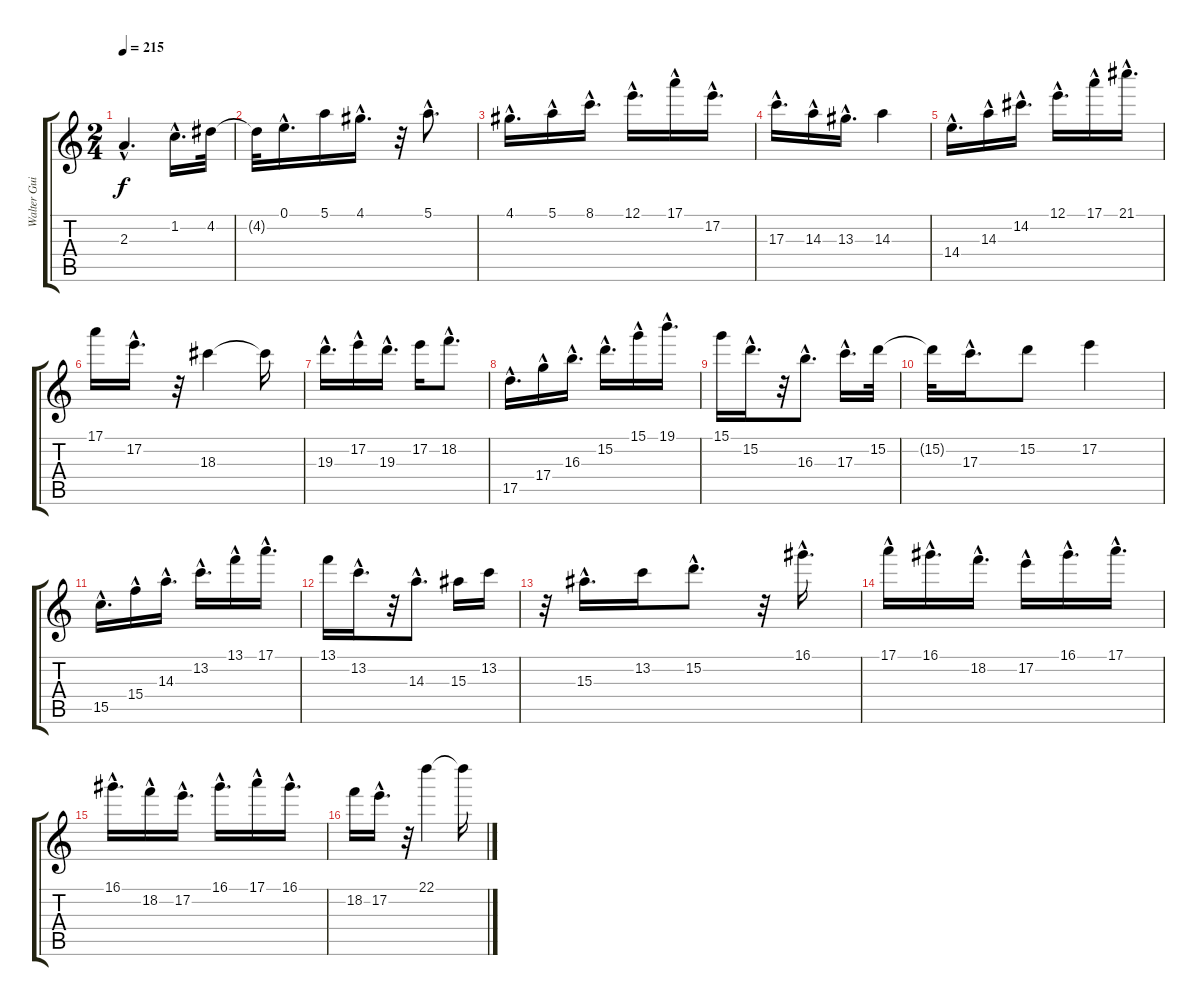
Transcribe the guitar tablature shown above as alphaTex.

\track ("Walter Guiardino" "Walter Gui") {instrument overdrivenguitar}
\staff {score tabs}
\tuning (E4 B3 G3 D3 A2 E2) {hide}
\ts (2 4)
\tempo 215
\clef g2
\ks c
2.3{hac}.4{d dy f} 1.2{hac}.16{d} 4.2.32 |
4.2{t}.32 0.1{hac}.16{d} 5.1.16 4.1{hac}.16{d} r.32 5.1{hac}.8{d} |
4.1{hac}.16{d} 5.1{hac}.16 8.1{hac}.16{d} 12.1{hac}.16{d} 17.1{hac}.16 17.2{hac}.16{d} |
17.3{hac}.16{d} 14.3{hac}.16 13.3{hac}.16{d} 14.3.4 |
14.4{hac}.16{d} 14.3{hac}.16 14.2{hac}.16{d} 12.1{hac}.16{d} 17.1{hac}.16 21.1{hac}.16{d} |
17.1.16 17.2{hac}.16{d} r.32 18.3.4 18.3{t}.16 |
19.3{hac}.16{d} 17.2{hac}.16 19.3{hac}.16{d} 17.2.16 18.2{hac}.8{d} |
17.5{hac}.16{d} 17.4{hac}.16 16.3{hac}.16{d} 15.2{hac}.16{d} 15.1{hac}.16 19.1{hac}.16{d} |
15.1.16 15.2{hac}.16{d} r.32 16.3{hac}.8{d} 17.3{hac}.16{d} 15.2.32 |
15.2{t}.32 17.3{hac}.16{d} 15.2.8 17.2.4 |
15.5{hac}.16{d} 15.4{hac}.16 14.3{hac}.16{d} 13.2{hac}.16{d} 13.1{hac}.16 17.1{hac}.16{d} |
13.1.16 13.2{hac}.16{d} r.32 14.3{hac}.8{d} 15.3.16 13.2.16 |
r.32 15.3{hac}.16{d} 13.2.16 15.2{hac}.8{d} r.32 16.1{hac}.16{d} |
17.1{hac}.16 16.1{hac}.16{d} 18.2{hac}.16{d} 17.2{hac}.16 16.1{hac}.16{d} 17.1{hac}.16{d} |
16.1{hac}.16{d} 18.2{hac}.16 17.2{hac}.16{d} 16.1{hac}.16{d} 17.1{hac}.16 16.1{hac}.16{d} |
18.2.16 17.2{hac}.16{d} r.32 22.1.4 22.1{t}.16
